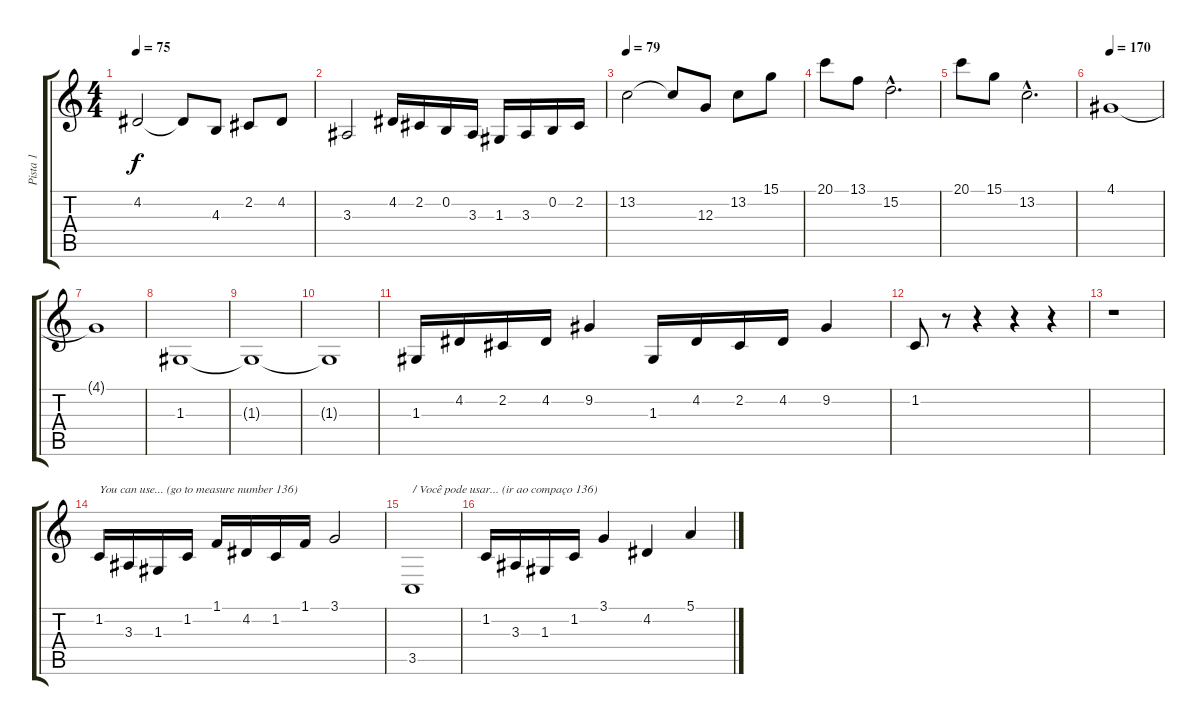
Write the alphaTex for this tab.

\track ("Pista 1" "Pista 1") {instrument trumpet}
\staff {score tabs}
\tuning (E4 B3 G3 D3 A2 E2) {hide}
\ts (4 4)
\tempo 75
\clef g2
\ks c
4.2.2{dy f} 4.2{t}.8 4.3.8 2.2.8 4.2.8 |
3.3.2 4.2.16 2.2.16 0.2.16 3.3.16 1.3.16 3.3.16 0.2.16 2.2.16 |
\tempo 79
13.2.2 13.2{t}.8 12.3.8 13.2.8 15.1.8 |
20.1.8 13.1.8 15.2{hac}.2{d} |
20.1.8 15.1.8 13.2{hac}.2{d} |
\tempo 170
4.1.1 |
4.1{t}.1 |
1.3.1 |
1.3{t}.1 |
1.3{t}.1 |
1.3.16 4.2.16 2.2.16 4.2.16 9.2.4 1.3.16 4.2.16 2.2.16 4.2.16 9.2.4 |
1.2.8 r.8 r.4 r.4 r.4 |
r.1 |
1.2.16{txt "You can use... (go to measure number 136)"} 3.3.16 1.3.16 1.2.16 1.1.16 4.2.16 1.2.16 1.1.16 3.1.2 |
3.5.1{txt "/ Você pode usar... (ir ao compaço 136)"} |
1.2.16 3.3.16 1.3.16 1.2.16 3.1.4 4.2.4 5.1.4
